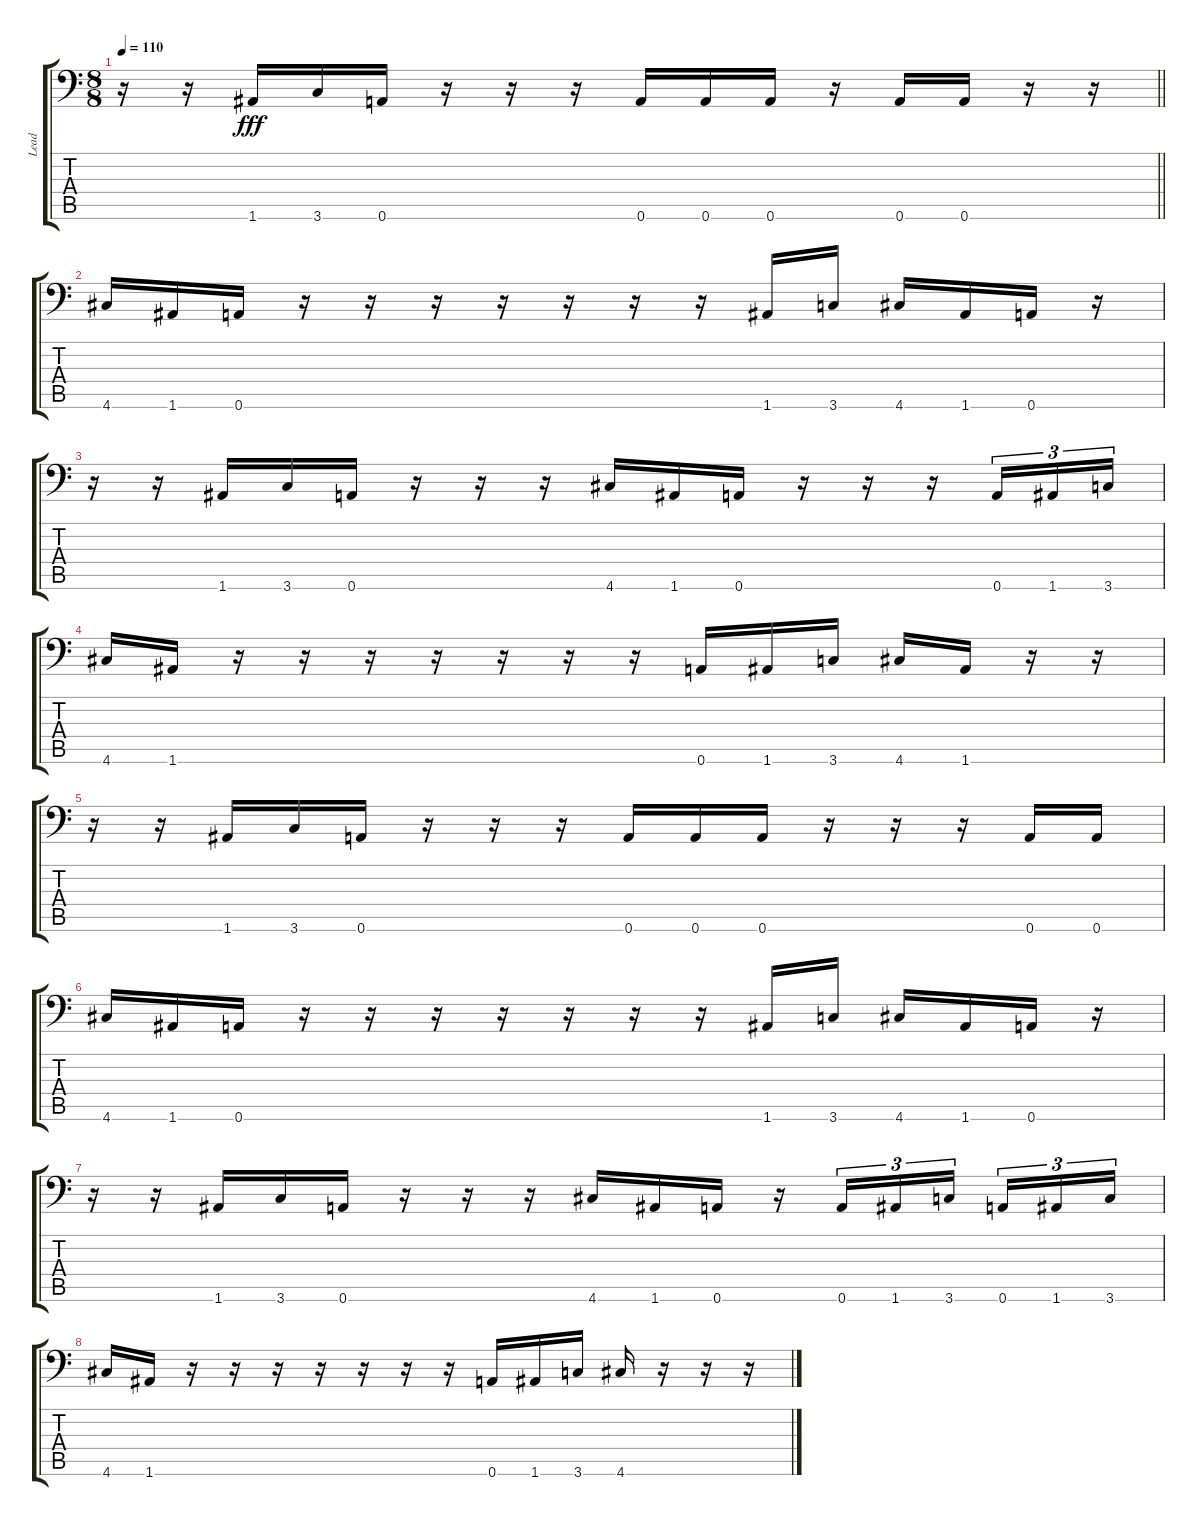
\track ("Lead" "Lead") {instrument distortionguitar}
\staff {score tabs}
\tuning (B3 Gb3 D3 A2 E2 A1) {hide}
\ts (8 8)
\tempo 110
\clef f4
\barLineRight lightlight
\ks c
r.16{dy fff} r.16 1.6.16 3.6.16 0.6.16 r.16 r.16 r.16 0.6.16 0.6.16 0.6.16 r.16 0.6.16 0.6.16 r.16 r.16 |
4.6.16 1.6.16 0.6.16 r.16 r.16 r.16 r.16 r.16 r.16 r.16 1.6.16 3.6.16 4.6.16 1.6.16 0.6.16 r.16 |
r.16 r.16 1.6.16 3.6.16 0.6.16 r.16 r.16 r.16 4.6.16 1.6.16 0.6.16 r.16 r.16 r.16 0.6.16{tu (3 2)} 1.6.16{tu (3 2)} 3.6.16{tu (3 2)} |
4.6.16 1.6.16 r.16 r.16 r.16 r.16 r.16 r.16 r.16 0.6.16 1.6.16 3.6.16 4.6.16 1.6.16 r.16 r.16 |
r.16 r.16 1.6.16 3.6.16 0.6.16 r.16 r.16 r.16 0.6.16 0.6.16 0.6.16 r.16 r.16 r.16 0.6.16 0.6.16 |
4.6.16 1.6.16 0.6.16 r.16 r.16 r.16 r.16 r.16 r.16 r.16 1.6.16 3.6.16 4.6.16 1.6.16 0.6.16 r.16 |
r.16 r.16 1.6.16 3.6.16 0.6.16 r.16 r.16 r.16 4.6.16 1.6.16 0.6.16 r.16 0.6.16{tu (3 2)} 1.6.16{tu (3 2)} 3.6.16{tu (3 2)} 0.6.16{tu (3 2)} 1.6.16{tu (3 2)} 3.6.16{tu (3 2)} |
4.6.16 1.6.16 r.16 r.16 r.16 r.16 r.16 r.16 r.16 0.6.16 1.6.16 3.6.16 4.6.16 r.16 r.16 r.16
